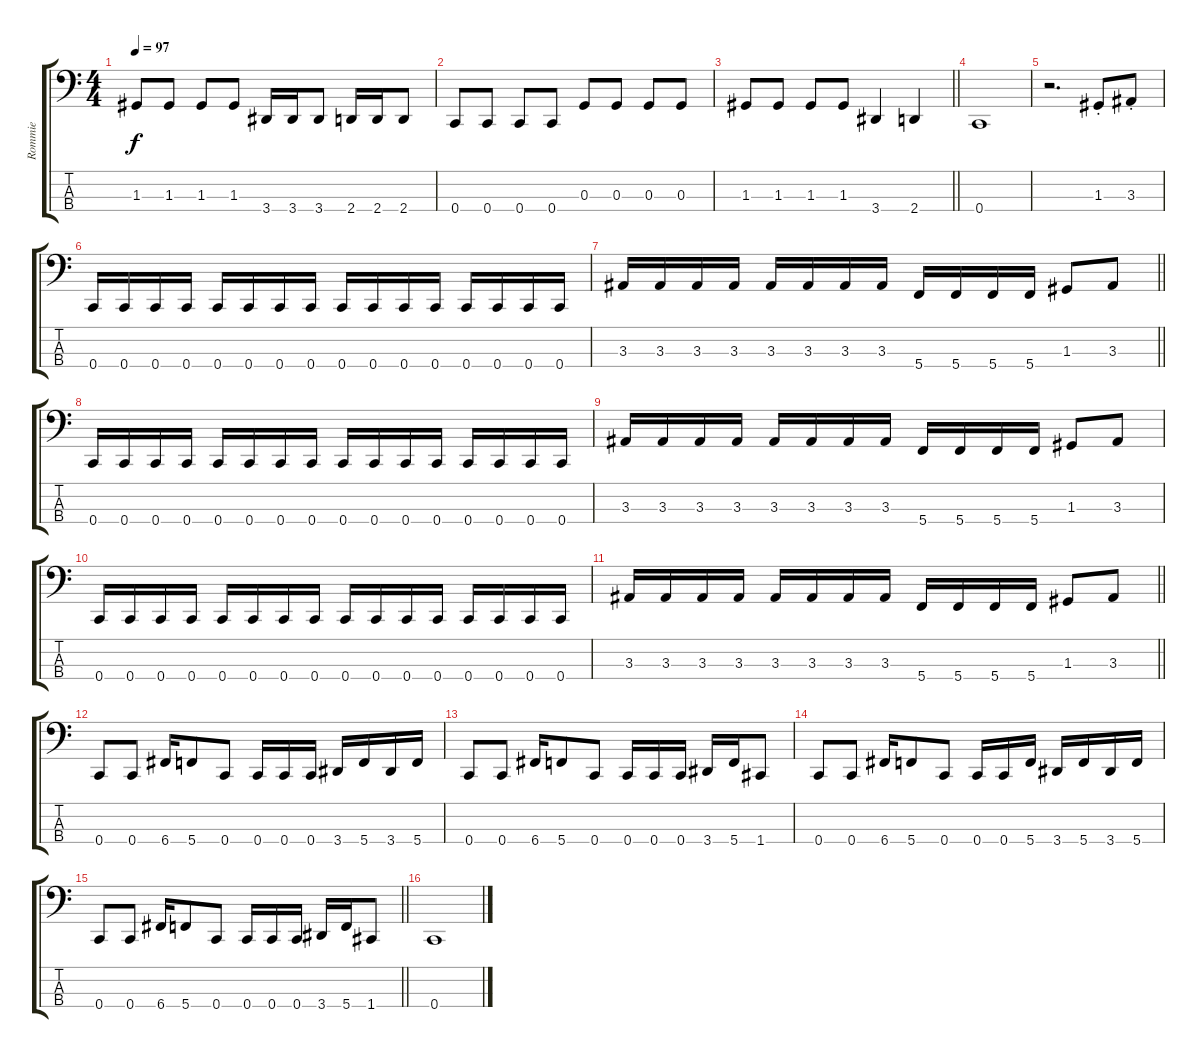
\track ("Rommie" "Rommie") {instrument electricbassfinger}
\staff {score tabs}
\tuning (F2 C2 G1 C1) {hide}
\ts (4 4)
\tempo 97
\clef f4
\ks c
1.3.8{dy f} 1.3.8 1.3.8 1.3.8 3.4.16 3.4.16 3.4.8 2.4.16 2.4.16 2.4.8 |
0.4.8 0.4.8 0.4.8 0.4.8 0.3.8 0.3.8 0.3.8 0.3.8 |
\barLineRight lightlight
1.3.8 1.3.8 1.3.8 1.3.8 3.4.4 2.4.4 |
0.4.1 |
r.2{d} 1.3{st}.8 3.3{st}.8 |
0.4.16 0.4.16 0.4.16 0.4.16 0.4.16 0.4.16 0.4.16 0.4.16 0.4.16 0.4.16 0.4.16 0.4.16 0.4.16 0.4.16 0.4.16 0.4.16 |
\barLineRight lightlight
3.3.16 3.3.16 3.3.16 3.3.16 3.3.16 3.3.16 3.3.16 3.3.16 5.4.16 5.4.16 5.4.16 5.4.16 1.3.8 3.3.8 |
0.4.16 0.4.16 0.4.16 0.4.16 0.4.16 0.4.16 0.4.16 0.4.16 0.4.16 0.4.16 0.4.16 0.4.16 0.4.16 0.4.16 0.4.16 0.4.16 |
3.3.16 3.3.16 3.3.16 3.3.16 3.3.16 3.3.16 3.3.16 3.3.16 5.4.16 5.4.16 5.4.16 5.4.16 1.3.8 3.3.8 |
0.4.16 0.4.16 0.4.16 0.4.16 0.4.16 0.4.16 0.4.16 0.4.16 0.4.16 0.4.16 0.4.16 0.4.16 0.4.16 0.4.16 0.4.16 0.4.16 |
\barLineRight lightlight
3.3.16 3.3.16 3.3.16 3.3.16 3.3.16 3.3.16 3.3.16 3.3.16 5.4.16 5.4.16 5.4.16 5.4.16 1.3.8 3.3.8 |
0.4.8 0.4.8 6.4.16 5.4.8 0.4.8 0.4.16 0.4.16 0.4.16 3.4.16 5.4.16 3.4.16 5.4.16 |
0.4.8 0.4.8 6.4.16 5.4.8 0.4.8 0.4.16 0.4.16 0.4.16 3.4.16 5.4.16 1.4.8 |
0.4.8 0.4.8 6.4.16 5.4.8 0.4.8 0.4.16 0.4.16 5.4.16 3.4.16 5.4.16 3.4.16 5.4.16 |
\barLineRight lightlight
0.4.8 0.4.8 6.4.16 5.4.8 0.4.8 0.4.16 0.4.16 0.4.16 3.4.16 5.4.16 1.4.8 |
0.4.1
